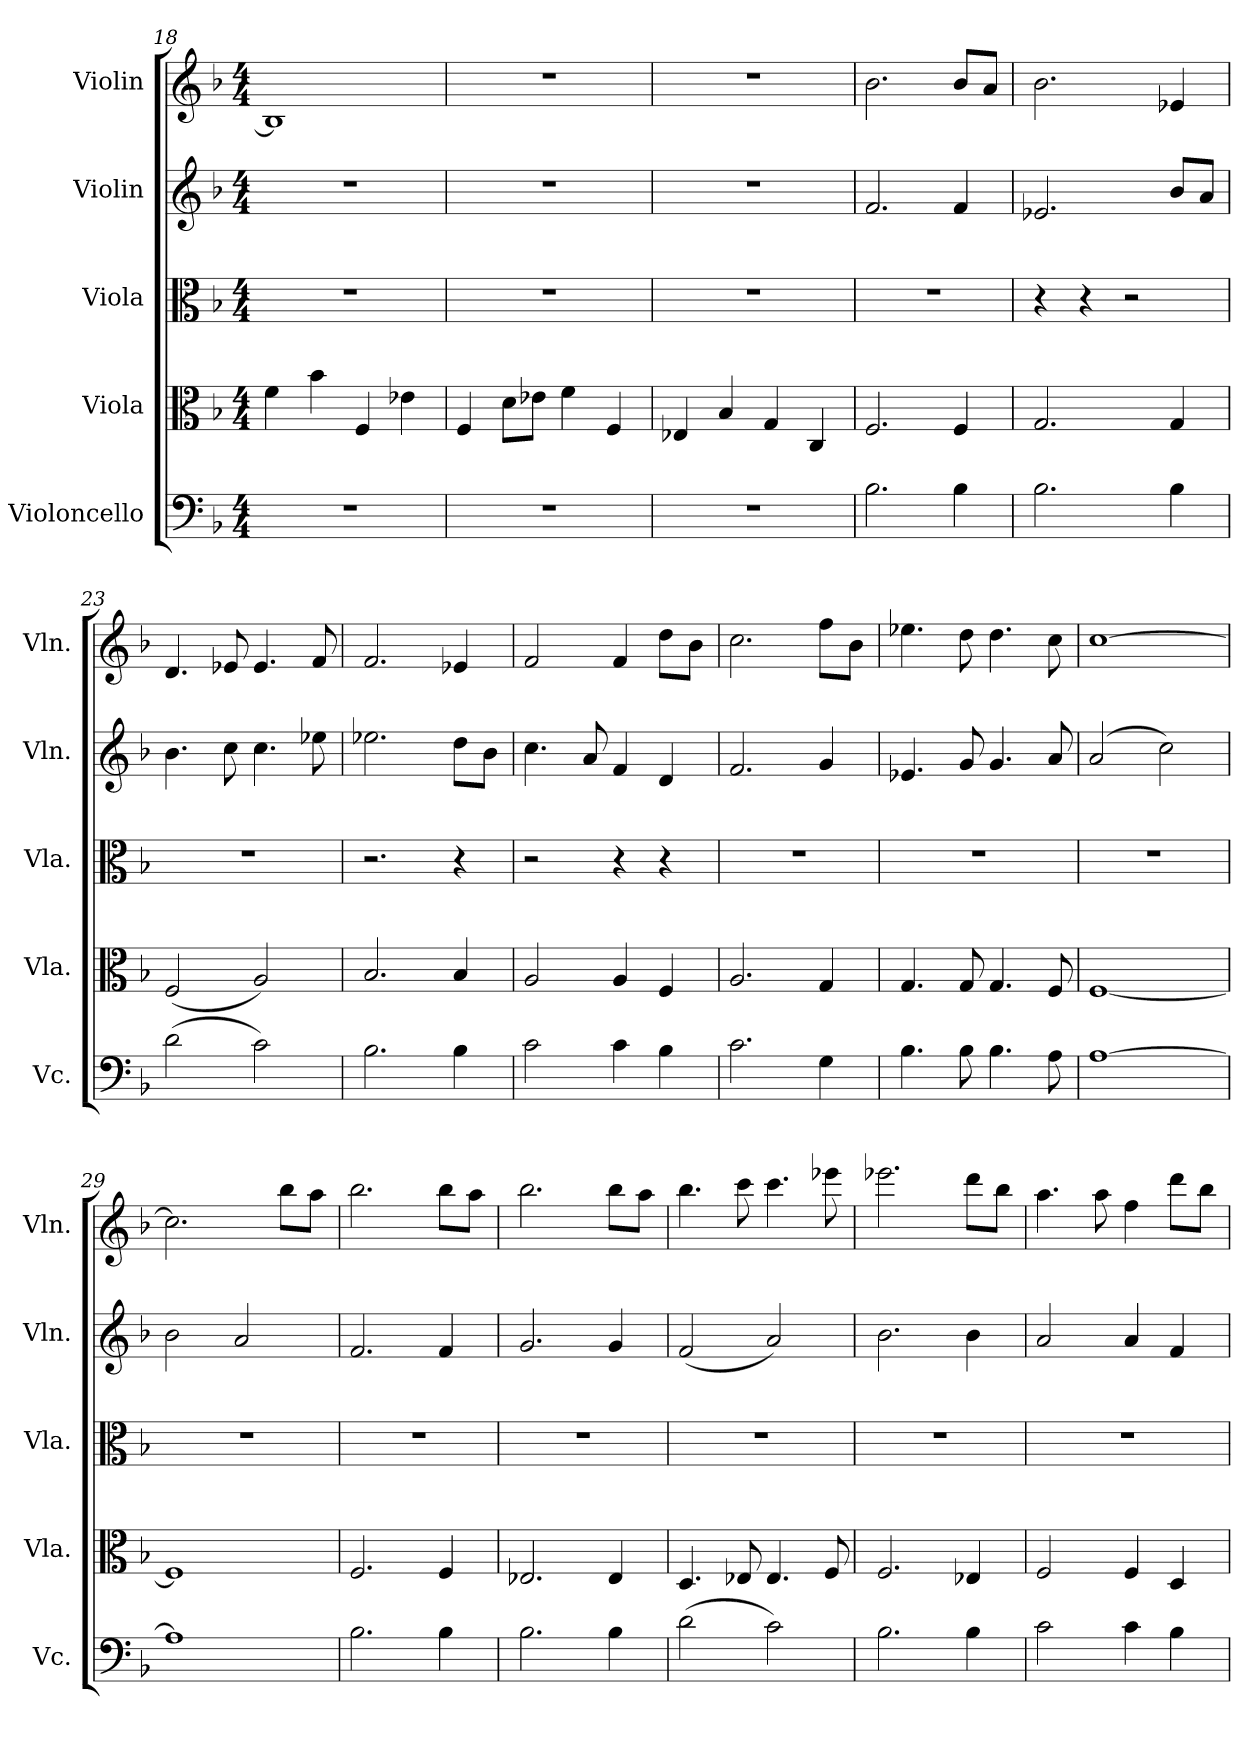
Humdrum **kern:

**kern	**kern	**kern	**kern	**kern
*part5	*part4	*part3	*part2	*part1
*staff5	*staff4	*staff3	*staff2	*staff1
*I"Violoncello	*I"Viola	*I"Viola	*I"Violin	*I"Violin
*I'Vc.	*I'Vla.	*I'Vla.	*I'Vln.	*I'Vln.
*clefF4	*clefC3	*clefC3	*clefG2	*clefG2
*k[b-]	*k[b-]	*k[b-]	*k[b-]	*k[b-]
*M4/4	*M4/4	*M4/4	*M4/4	*M4/4
=18	=18	=18	=18	=18
1r	4f\	1r	1r	1B-]
.	4b-\	.	.	.
.	4F/	.	.	.
.	4e-X\	.	.	.
=19	=19	=19	=19	=19
1r	4F/	1r	1r	1r
.	8d\L	.	.	.
.	8e-X\J	.	.	.
.	4f\	.	.	.
.	4F/	.	.	.
!!LO:PB:g=z
=20	=20	=20	=20	=20
1r	4E-X/	1r	1r	1r
.	4B-/	.	.	.
.	4G/	.	.	.
.	4C/	.	.	.
=21	=21	=21	=21	=21
2.B-\	2.F/	1r	2.f/	2.b-\
4B-\	4F/	.	4f/	8b-/L
.	.	.	.	8a/J
=22	=22	=22	=22	=22
2.B-\	2.G/	4r	2.e-X/	2.b-\
.	.	4r	.	.
.	.	2r	.	.
4B-\	4G/	.	8b-/L	4e-X/
.	.	.	8a/J	.
=23	=23	=23	=23	=23
(2d\	(2F/	1r	4.b-\	4.d/
.	.	.	8cc\	8e-X/
2c\)	2A/)	.	4.cc\	4.e-/
.	.	.	8ee-X\	8f/
=24	=24	=24	=24	=24
2.B-\	2.B-/	2.r	2.ee-X\	2.f/
4B-\	4B-/	4r	8dd\L	4e-X/
.	.	.	8b-\J	.
=25	=25	=25	=25	=25
2c\	2A/	2r	4.cc\	2f/
.	.	.	8a/	.
4c\	4A/	4r	4f/	4f/
4B-\	4F/	4r	4d/	8dd\L
.	.	.	.	8b-\J
=26	=26	=26	=26	=26
2.c\	2.A/	1r	2.f/	2.cc\
4G\	4G/	.	4g/	8ff\L
.	.	.	.	8b-\J
!!LO:LB:g=z
=27	=27	=27	=27	=27
4.B-\	4.G/	1r	4.e-X/	4.ee-X\
8B-\	8G/	.	8g/	8dd\
4.B-\	4.G/	.	4.g/	4.dd\
8A\	8F/	.	8a/	8cc\
=28	=28	=28	=28	=28
[1A	[1F	1r	(2a/	[1cc
.	.	.	2cc\)	.
=29	=29	=29	=29	=29
1A]	1F]	1r	2b-\	2.cc\]
.	.	.	2a/	.
.	.	.	.	8bb-\L
.	.	.	.	8aa\J
=30	=30	=30	=30	=30
2.B-\	2.F/	1r	2.f/	2.bb-\
4B-\	4F/	.	4f/	8bb-\L
.	.	.	.	8aa\J
=31	=31	=31	=31	=31
2.B-\	2.E-X/	1r	2.g/	2.bb-\
4B-\	4E-/	.	4g/	8bb-\L
.	.	.	.	8aa\J
=32	=32	=32	=32	=32
(2d\	4.D/	1r	(2f/	4.bb-\
.	8E-X/	.	.	8ccc\
2c\)	4.E-/	.	2a/)	4.ccc\
.	8F/	.	.	8eee-X\
=33	=33	=33	=33	=33
2.B-\	2.F/	1r	2.b-\	2.eee-X\
4B-\	4E-X/	.	4b-\	8ddd\L
.	.	.	.	8bb-\J
!!LO:PB:g=z
=34	=34	=34	=34	=34
2c\	2F/	1r	2a/	4.aa\
.	.	.	.	8aa\
4c\	4F/	.	4a/	4ff\
4B-\	4D/	.	4f/	8ddd\L
.	.	.	.	8bb-\J
=	=	=	=	=
*-	*-	*-	*-	*-
